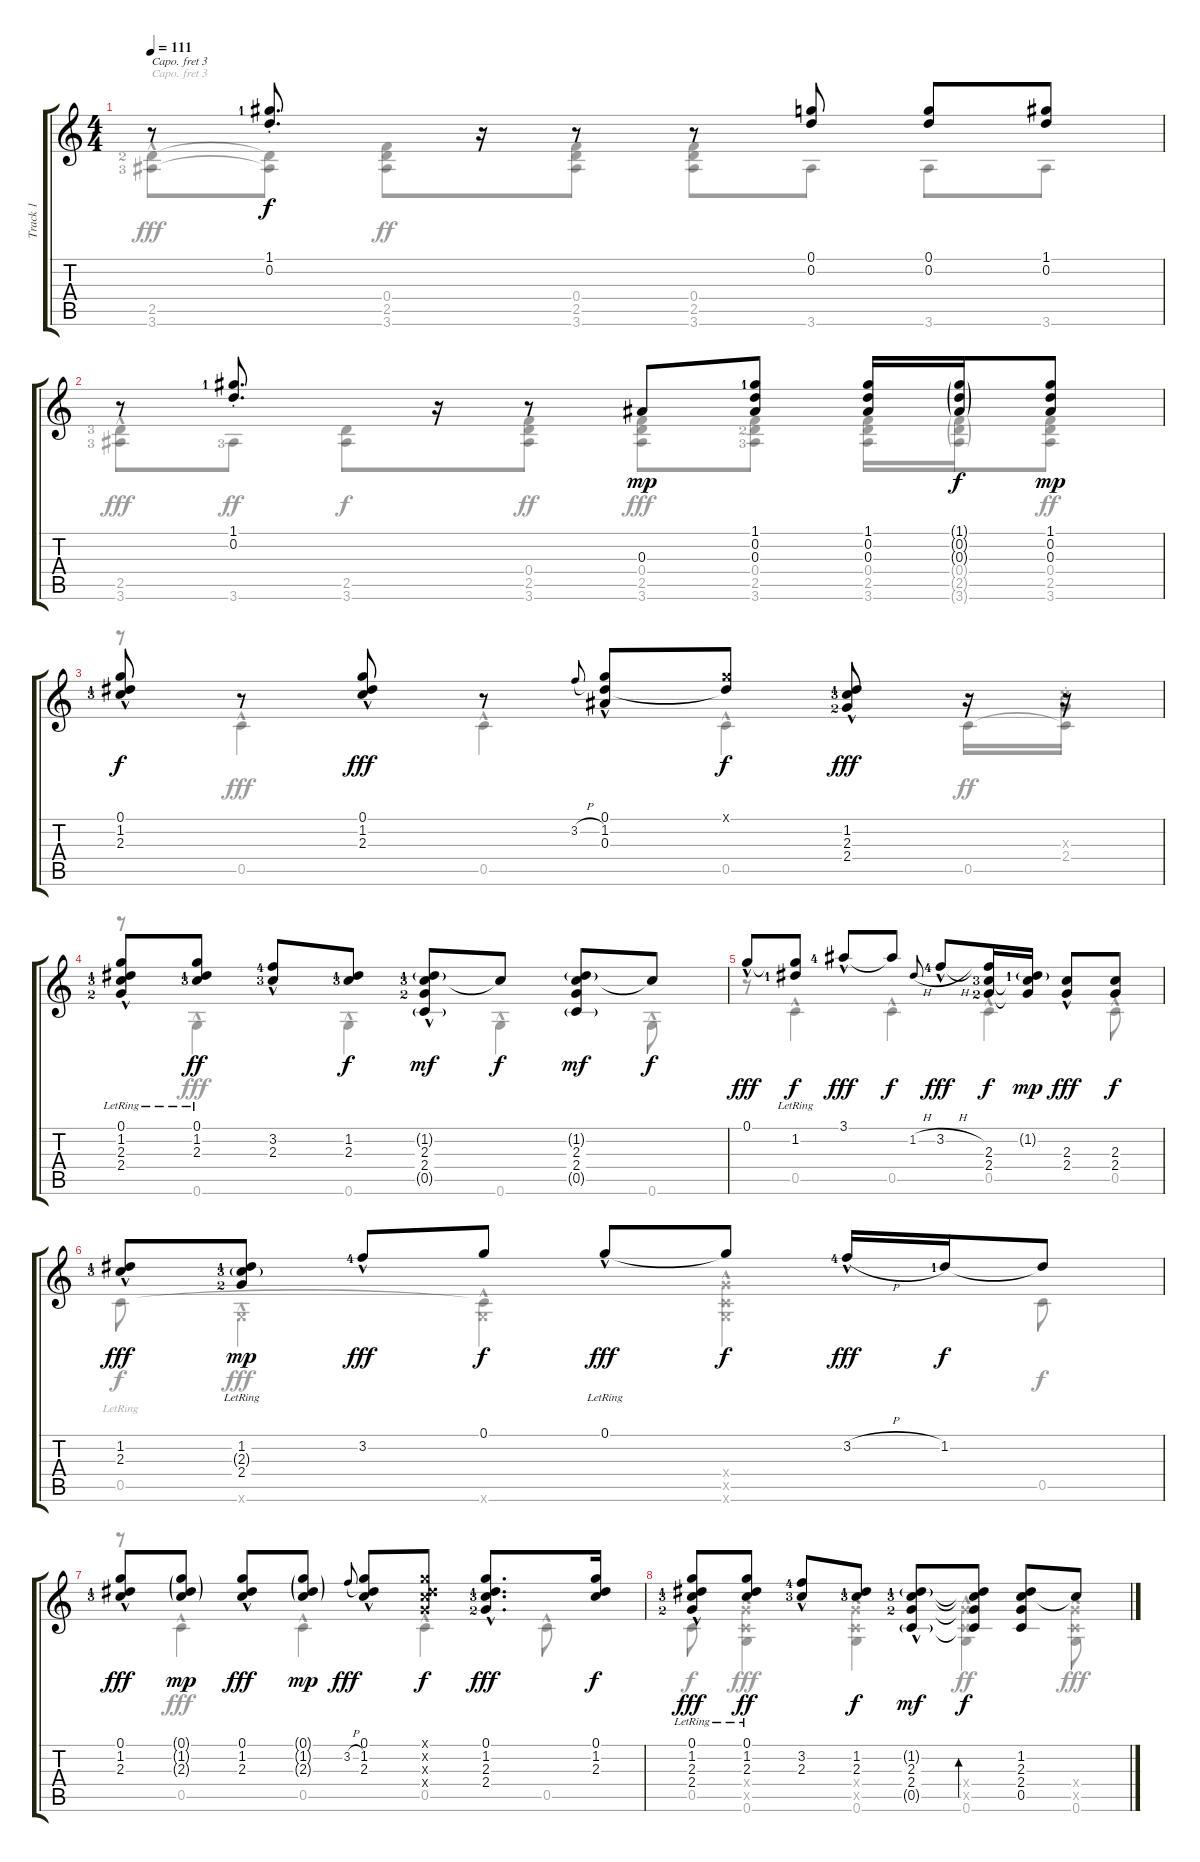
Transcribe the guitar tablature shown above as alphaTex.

\track ("Track 1" "Track 1") {solo instrument acousticguitarsteel}
\staff {score tabs}
\capo 3
\tuning (E4 B3 G3 D3 A2 E2) {hide}
\voice
\ts (4 4)
\tempo 111
\clef g2
\ks c
r.8{dy fff} (1.1{st lf 2} 0.2{st}).8{d dy f} r.16 r.8 r.8 (0.1 0.2).8 (0.1 0.2).8 (1.1 0.2).8 |
r.8 (1.1{st lf 2} 0.2{st}).8{d} r.16 r.8 0.3.8{dy mp} (1.1{lf 2} 0.2 0.3).8 (1.1 0.2 0.3).16 (1.1{g} 0.2{g} 0.3{g}).16{dy f} (1.1 0.2 0.3).8{dy mp} |
(0.1{hac} 1.2{hac lf 2} 2.3{hac lf 4}).8{dy f} r.8 (0.1{hac} 1.2{hac} 2.3{hac}).8{dy fff} r.8 3.2{h}.8{gr onbeat} (0.1{hac} 1.2{hac} 0.3{hac}).8 (0.1{x} 1.2{t}).8{dy f} (1.2{hac lf 2} 2.3{hac lf 4} 2.4{hac lf 3}).8{dy fff} r.16 r.16 |
(0.1{hac lr} 1.2{hac lr lf 2} 2.3{hac lr lf 4} 2.4{hac lr lf 3}).8 (0.1{lr} 1.2{lr lf 2} 2.3{lr lf 4}).8{dy ff} (3.2{hac lf 5} 2.3{hac lf 4}).8 (1.2{lf 2} 2.3{lf 4}).8{dy f} (1.2{g lf 2} 2.3{hac lf 4} 2.4{hac lf 3} 0.5{g}).8{dy mf} 2.3{t}.8{dy f} (1.2{g} 2.3 2.4 0.5{g}).8{dy mf} 2.3{t}.8{dy f} |
0.1{hac}.8{dy fff} (0.1{t} 1.2{lr lf 2}).8{dy f} 3.1{hac lf 5}.8{dy fff} 3.1{t}.8{dy f} 1.2{h}.8{gr onbeat} 3.2{h hac lf 5}.8{dy fff} (3.2{t} 2.3{lf 4} 2.4{lf 3}).16{dy f} (1.2{g lf 2} 2.3{t} 2.4{t}).16{dy mp} (2.3{hac} 2.4).8{dy fff} (2.3 2.4).8{dy f} |
(1.2{hac lf 2} 2.3{hac lf 4}).8{dy fff} (1.2{lf 2} 2.3{g lf 4} 2.4{lr lf 3}).8{dy mp} 3.2{hac lf 5}.8{dy fff} 0.1.8{dy f} 0.1{hac lr}.8{dy fff} 0.1{t}.8{dy f} 3.2{h hac lf 5}.16{dy fff} 1.2{lf 2}.16{dy f} 1.2{t}.8 |
(0.1{hac} 1.2{hac lf 2} 2.3{hac lf 4}).8{dy fff} (0.1{g} 1.2{g} 2.3{g}).8{dy mp} (0.1{hac} 1.2{hac} 2.3{hac}).8{dy fff} (0.1{g} 1.2{g} 2.3{g}).8{dy mp} 3.2{h}.8{gr onbeat dy fff} (0.1{hac} 1.2{hac} 2.3{hac}).8 (0.1{x} 1.2{x} 2.3{x} 2.4{x}).8{dy f} (0.1{hac} 1.2{hac lf 2} 2.3{hac lf 4} 2.4{hac lf 3}).8{d dy fff} (0.1 1.2 2.3).16{dy f} |
(0.1{hac lr} 1.2{hac lr lf 2} 2.3{hac lr lf 4} 2.4{hac lr lf 3}).8{dy fff} (0.1{lr} 1.2{lr} 2.3{lr}).8{dy ff} (3.2{hac lf 5} 2.3{hac lf 4}).8 (1.2{lf 2} 2.3{lf 4}).8{dy f} (1.2{g lf 2} 2.3{hac lf 4} 2.4{hac lf 3} 0.5{g}).8{dy mf} (1.2{t} 2.3{t} 2.4{t} 0.5{t}).8{bd 30 dy f} (1.2 2.3 2.4 0.5).8 2.3{t}.8
\voice
\clef g2
\ottava regular
\simile none
\ks c
(2.5{hac lf 3} 3.6{hac lf 4}).8{dy fff} (2.5{t} 3.6{t}).8{dy f} (0.4 2.5 3.6).8{dy ff} (0.4 2.5 3.6).8 (0.4 2.5 3.6).8 3.6.8 3.6.8 3.6.8 |
(2.5{hac lf 4} 3.6{hac lf 4}).8{dy fff} 3.6{lf 4}.8{dy ff} (2.5 3.6).8{dy f} (0.4 2.5 3.6).8{dy ff} (0.4 2.5 3.6).8{dy fff} (0.4 2.5{lf 3} 3.6{lf 4}).8 (0.4 2.5 3.6).16 (0.4{g} 2.5{g} 3.6{g}).16{dy f} (0.4 2.5 3.6).8{dy ff} |
r.8 0.5{hac}.4{dy fff} 0.5{hac}.4 0.5{hac}.4 0.5.16{dy ff} (2.3{x} 2.4{st} 0.5{t}).16 |
r.8 0.6{hac}.4{dy fff} 0.6{hac}.4 0.6{hac}.4 0.6{hac}.8 |
r.8 0.5{hac}.4 0.5{hac}.4 0.5{hac}.4 0.5{hac}.8 |
0.5{lr}.8{dy f} 0.6{hac x}.4{dy fff} (0.5{t} 0.6{hac x}).4 (2.4{hac x} 0.5{hac x} 0.6{hac x}).4 0.5.8{dy f} |
r.8 0.5{hac}.4{dy fff} 0.5{hac}.4 0.5{hac}.4 0.5{hac}.8 |
0.5.8{dy f} (2.4{x} 0.5{x} 0.6{hac}).4{dy fff} (2.4{x} 0.5{x} 0.6{hac}).4 (2.4{hac x} 0.5{hac x} 0.6{hac}).4{dy ff} (2.4{x} 0.5{x} 0.6{hac}).8{dy fff}
